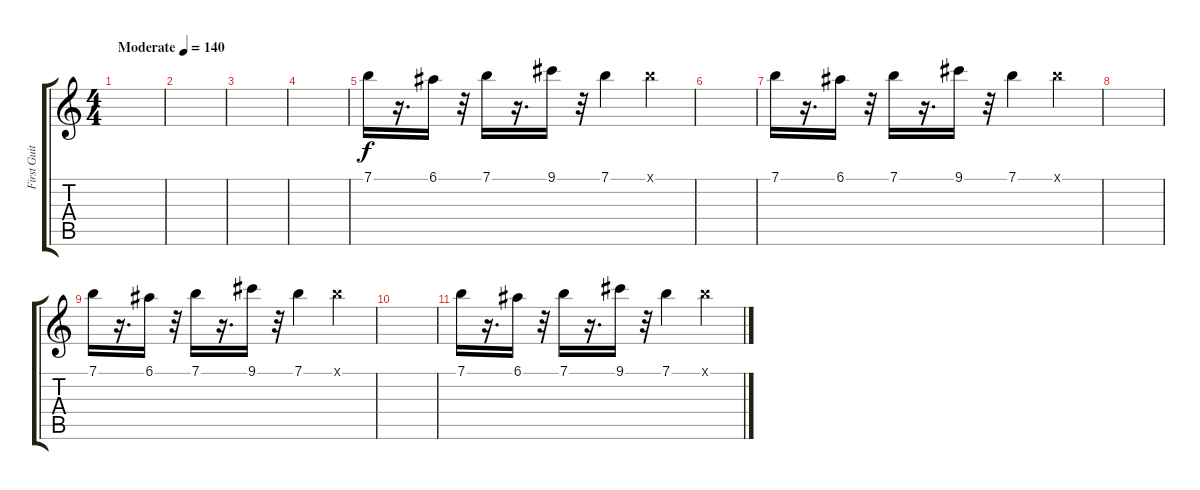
\track ("First Guitar" "First Guit") {instrument electricguitarjazz}
\staff {score tabs}
\tuning (E4 B3 G3 D3 A2 E2) {hide}
\ts (4 4)
\tempo (140 "Moderate")
\clef g2
\ks c
|
|
|
|
7.1.16 r.16{d} 6.1.16 r.32 7.1.16 r.16{d} 9.1.16 r.32 7.1.4 7.1{x}.4 |
|
7.1.16 r.16{d} 6.1.16 r.32 7.1.16 r.16{d} 9.1.16 r.32 7.1.4 7.1{x}.4 |
|
7.1.16 r.16{d} 6.1.16 r.32 7.1.16 r.16{d} 9.1.16 r.32 7.1.4 7.1{x}.4 |
|
7.1.16 r.16{d} 6.1.16 r.32 7.1.16 r.16{d} 9.1.16 r.32 7.1.4 7.1{x}.4
